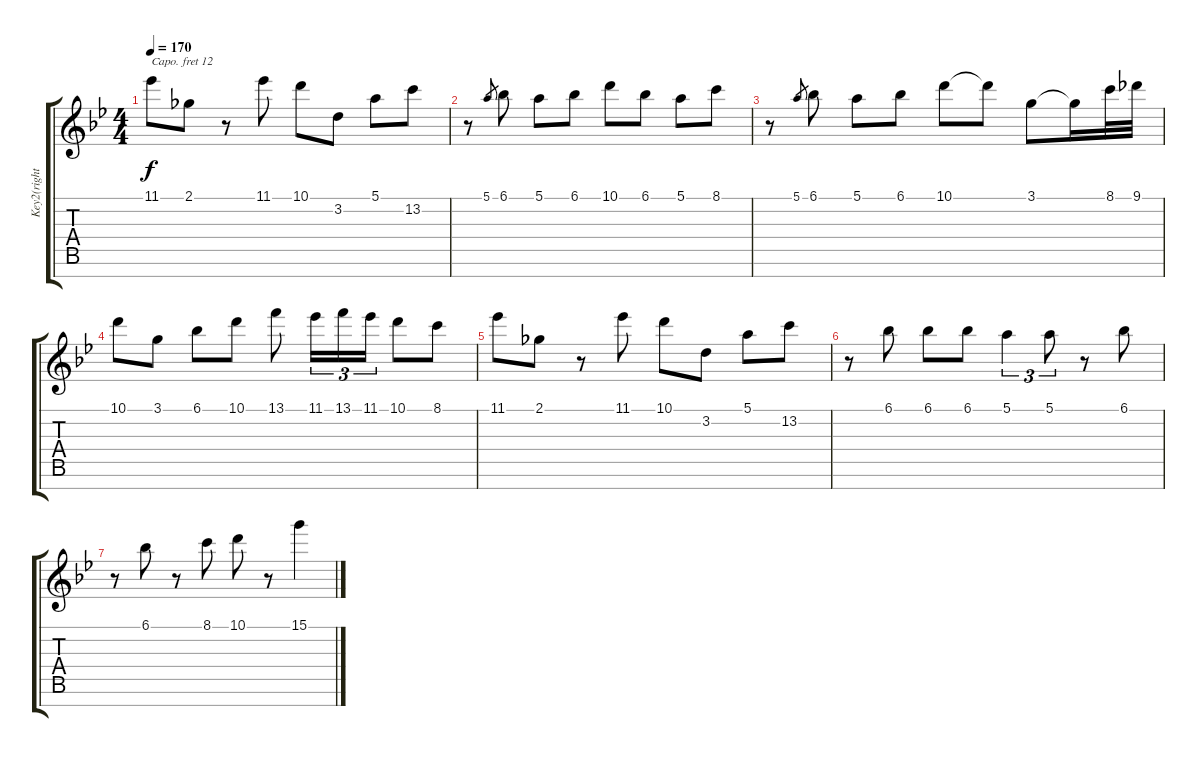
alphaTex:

\track ("Key2(righthand" "Key2(right") {instrument acousticgrandpiano}
\staff {score tabs}
\capo 12
\tuning (E4 B3 G3 D3 A2 E2 B1) {hide}
\ts (4 4)
\tempo 170
\clef g2
\ks bb
11.1.8{dy f} 2.1.8 r.8 11.1.8 10.1.8 3.2.8 5.1.8 13.2.8 |
r.8 5.1.8{gr} 6.1.8 5.1.8 6.1.8 10.1.8 6.1.8 5.1.8 8.1.8 |
r.8 5.1.8{gr} 6.1.8 5.1.8 6.1.8 10.1.8 10.1{t}.8 3.1.8 3.1{t}.16 8.1.32 9.1.32 |
10.1.8 3.1.8 6.1.8 10.1.8 13.1.8 11.1.16{tu (3 2)} 13.1.16{tu (3 2)} 11.1.16{tu (3 2)} 10.1.8 8.1.8 |
11.1.8 2.1.8 r.8 11.1.8 10.1.8 3.2.8 5.1.8 13.2.8 |
r.8 6.1.8 6.1.8 6.1.8 5.1.4{tu (3 2)} 5.1.8{tu (3 2)} r.8 6.1.8 |
r.8 6.1.8 r.8 8.1.8 10.1.8 r.8 15.1.4
